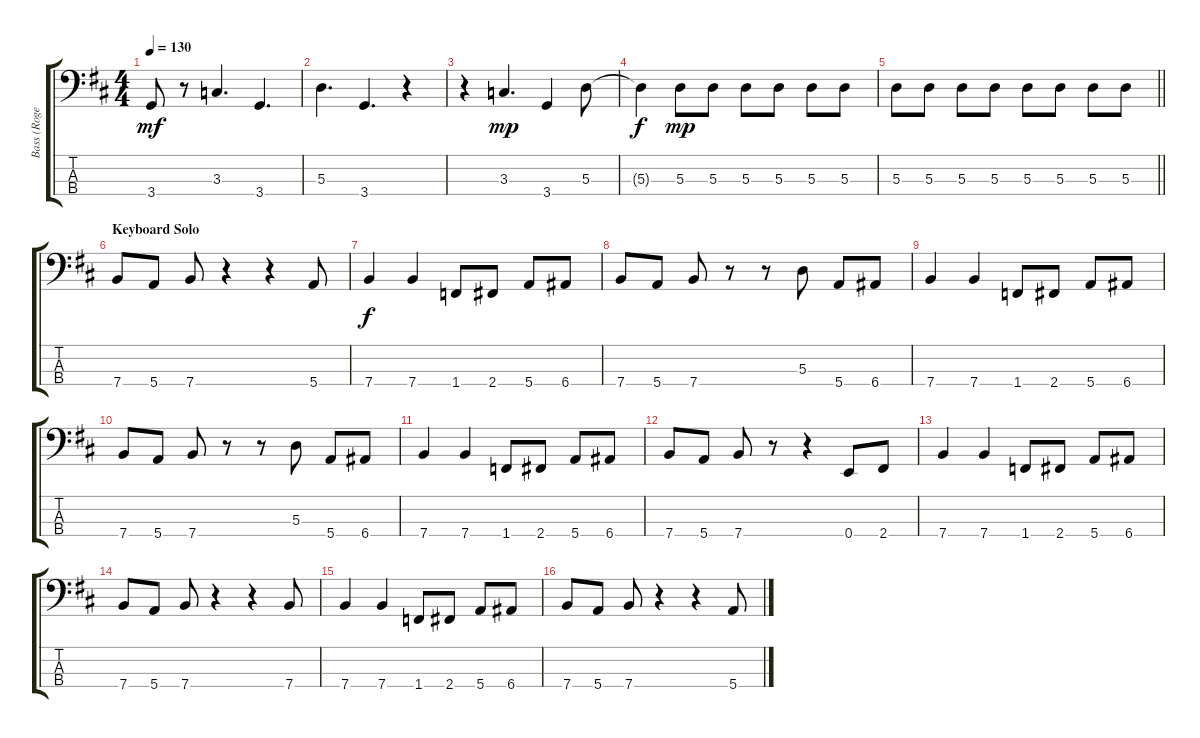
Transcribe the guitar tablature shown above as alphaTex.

\track ("Bass (Roger Glover)" "Bass (Roge") {instrument electricbassfinger}
\staff {score tabs}
\tuning (G2 D2 A1 E1) {hide}
\ts (4 4)
\tempo 130
\clef f4
\ks bminor
3.4.8{dy mf} r.8 3.3.4{d} 3.4.4{d} |
5.3.4{d} 3.4.4{d} r.4 |
r.4 3.3.4{d dy mp} 3.4.4 5.3.8 |
5.3{t}.4{dy f} 5.3.8{dy mp} 5.3.8 5.3.8 5.3.8 5.3.8 5.3.8 |
\barLineRight lightlight
5.3.8 5.3.8 5.3.8 5.3.8 5.3.8 5.3.8 5.3.8 5.3.8 |
\section ("" "Keyboard Solo ")
7.4.8 5.4.8 7.4.8 r.4 r.4 5.4.8 |
7.4.4{dy f} 7.4.4 1.4.8 2.4.8 5.4.8 6.4.8 |
7.4.8 5.4.8 7.4.8 r.8 r.8 5.3.8 5.4.8 6.4.8 |
7.4.4 7.4.4 1.4.8 2.4.8 5.4.8 6.4.8 |
7.4.8 5.4.8 7.4.8 r.8 r.8 5.3.8 5.4.8 6.4.8 |
7.4.4 7.4.4 1.4.8 2.4.8 5.4.8 6.4.8 |
7.4.8 5.4.8 7.4.8 r.8 r.4 0.4.8 2.4.8 |
7.4.4 7.4.4 1.4.8 2.4.8 5.4.8 6.4.8 |
7.4.8 5.4.8 7.4.8 r.4 r.4 7.4.8 |
7.4.4 7.4.4 1.4.8 2.4.8 5.4.8 6.4.8 |
7.4.8 5.4.8 7.4.8 r.4 r.4 5.4.8
